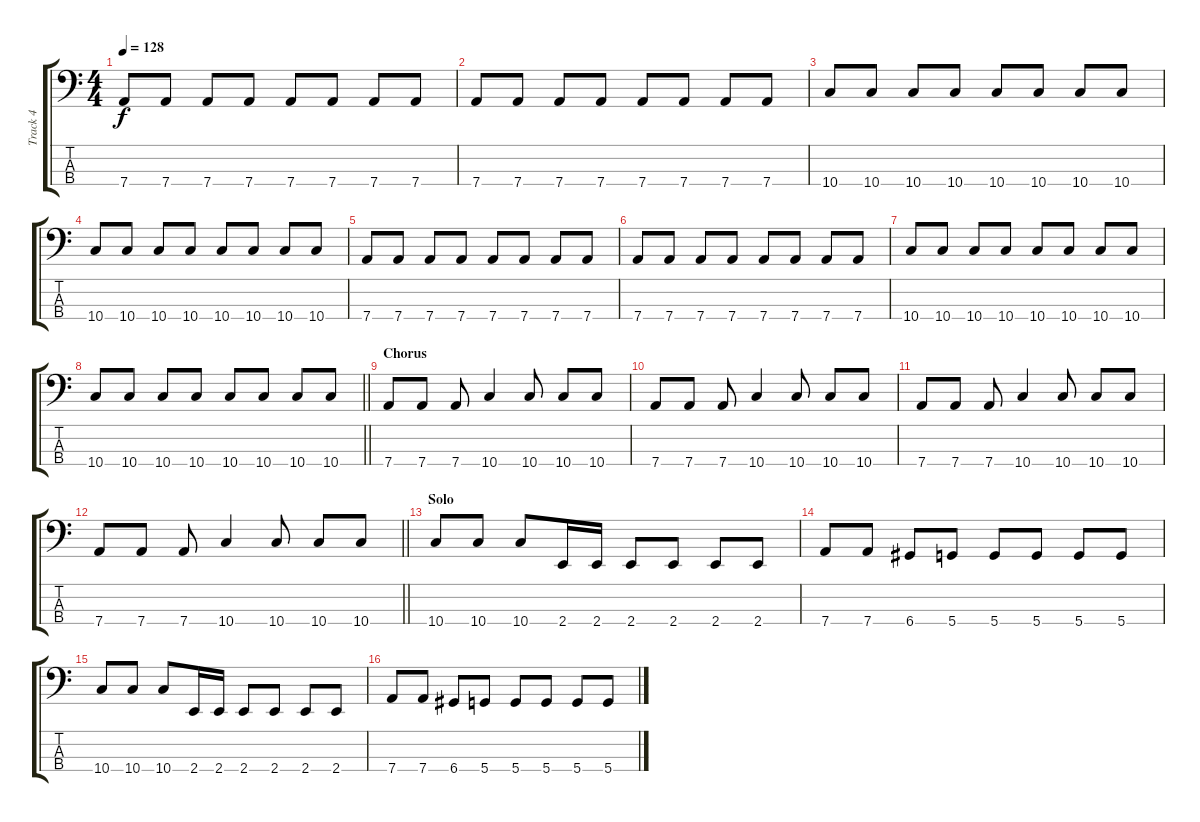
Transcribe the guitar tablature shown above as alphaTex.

\track ("Track 4" "Track 4") {instrument slapbass2}
\staff {score tabs}
\tuning (G2 D2 A1 D1) {hide}
\ts (4 4)
\tempo 128
\clef f4
\ks c
7.4.8{dy f} 7.4.8 7.4.8 7.4.8 7.4.8 7.4.8 7.4.8 7.4.8 |
7.4.8 7.4.8 7.4.8 7.4.8 7.4.8 7.4.8 7.4.8 7.4.8 |
10.4.8 10.4.8 10.4.8 10.4.8 10.4.8 10.4.8 10.4.8 10.4.8 |
10.4.8 10.4.8 10.4.8 10.4.8 10.4.8 10.4.8 10.4.8 10.4.8 |
7.4.8 7.4.8 7.4.8 7.4.8 7.4.8 7.4.8 7.4.8 7.4.8 |
7.4.8 7.4.8 7.4.8 7.4.8 7.4.8 7.4.8 7.4.8 7.4.8 |
10.4.8 10.4.8 10.4.8 10.4.8 10.4.8 10.4.8 10.4.8 10.4.8 |
\barLineRight lightlight
10.4.8 10.4.8 10.4.8 10.4.8 10.4.8 10.4.8 10.4.8 10.4.8 |
\section ("" "Chorus")
7.4.8 7.4.8 7.4.8 10.4.4 10.4.8 10.4.8 10.4.8 |
7.4.8 7.4.8 7.4.8 10.4.4 10.4.8 10.4.8 10.4.8 |
7.4.8 7.4.8 7.4.8 10.4.4 10.4.8 10.4.8 10.4.8 |
\barLineRight lightlight
7.4.8 7.4.8 7.4.8 10.4.4 10.4.8 10.4.8 10.4.8 |
\section ("" "Solo")
10.4.8 10.4.8 10.4.8 2.4.16 2.4.16 2.4.8 2.4.8 2.4.8 2.4.8 |
7.4.8 7.4.8 6.4.8 5.4.8 5.4.8 5.4.8 5.4.8 5.4.8 |
10.4.8 10.4.8 10.4.8 2.4.16 2.4.16 2.4.8 2.4.8 2.4.8 2.4.8 |
7.4.8 7.4.8 6.4.8 5.4.8 5.4.8 5.4.8 5.4.8 5.4.8
